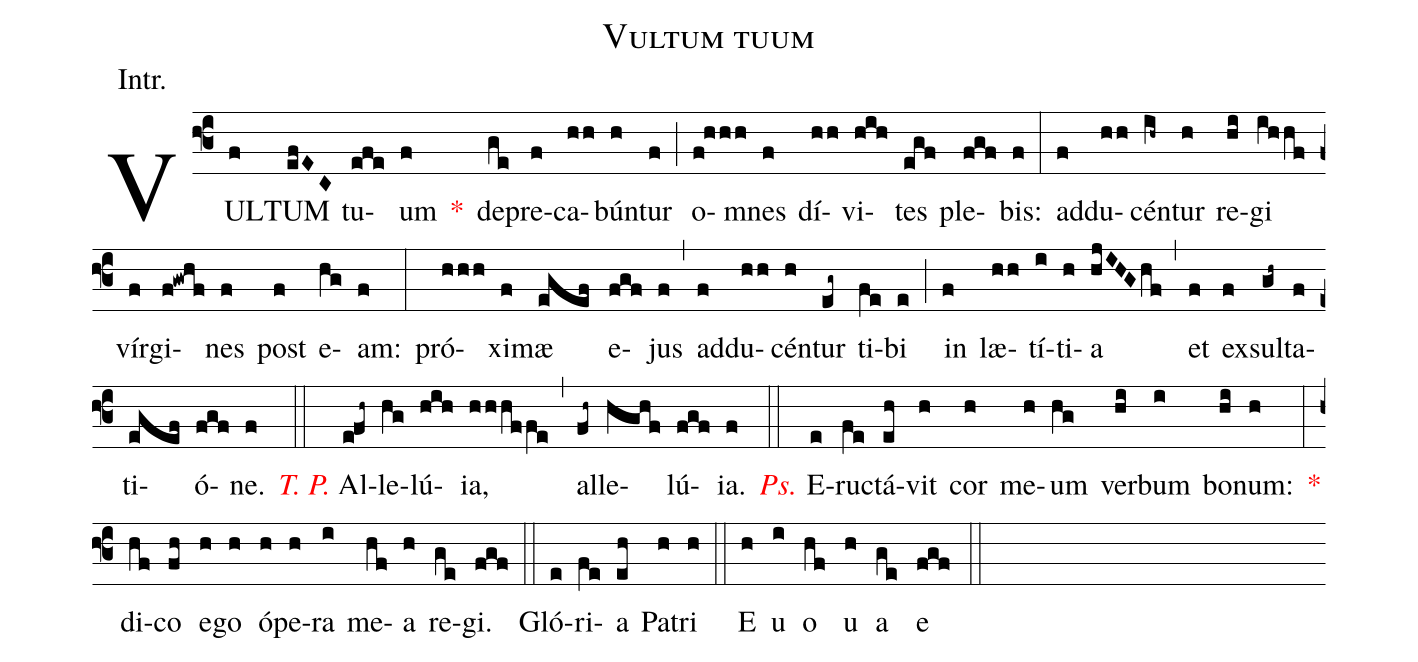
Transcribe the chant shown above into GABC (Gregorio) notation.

name:Vultum tuum;
annotation:Intr.;
mode:II.;
office-part:Introit;
%%
(f3) VUL(f)TUM(efEC) tu(efe)um(f) <v>\red{*}</v>() de(ge)pre(f)ca(hh)bún(h)tur(f) (;) o(f!hhh)mnes(f) dí(hh)vi(hih)tes(egf) ple(fgf)bis:(f) (:) ad(f)du(hh)cén(ih~)tur(h) re(hi)gi(ihhf) vír(f)gi(f!gwhf)nes(f) post(f) e(hg)am:(f) (:) pró(hhh)xi(f)mæ(egef) e(fgf)jus(f) (,) ad(f)du(hh)cén(h)tur(eg~) ti(fe)bi(e) (;) in(f) læ(hh)tí(i)ti(h)a(hjIHGhf) (,) et(f) ex(f)sul(gh~)ta(f)ti(egef)ó(fgf)ne.(f) (::) <v>\redit{T. P.}</v> Al(e!fh~)le(hg)lú(hih)ia,(hhhffe) (,) al(fh~)le(hghf)lú(fgf)ia.(f) (::) <v>\redit{Ps.}</v> E(e)ru(fe)ctá(eh)vit(h) cor(h) me(h)um(hg) ver(hi)bum(i) bo(hi)num:(h) <v>\red{*}</v>(:) di(hf)co(fh) e(h)go(h) ó(h)pe(h)ra(i) me(hf)a(h) re(ge)gi.(fgf) (::) Gló(e)ri(fe)a(eh) Pa(h)tri(h) (::) E(h) u(i) o(hf) u(h) a(ge) e(fgf) (::)
